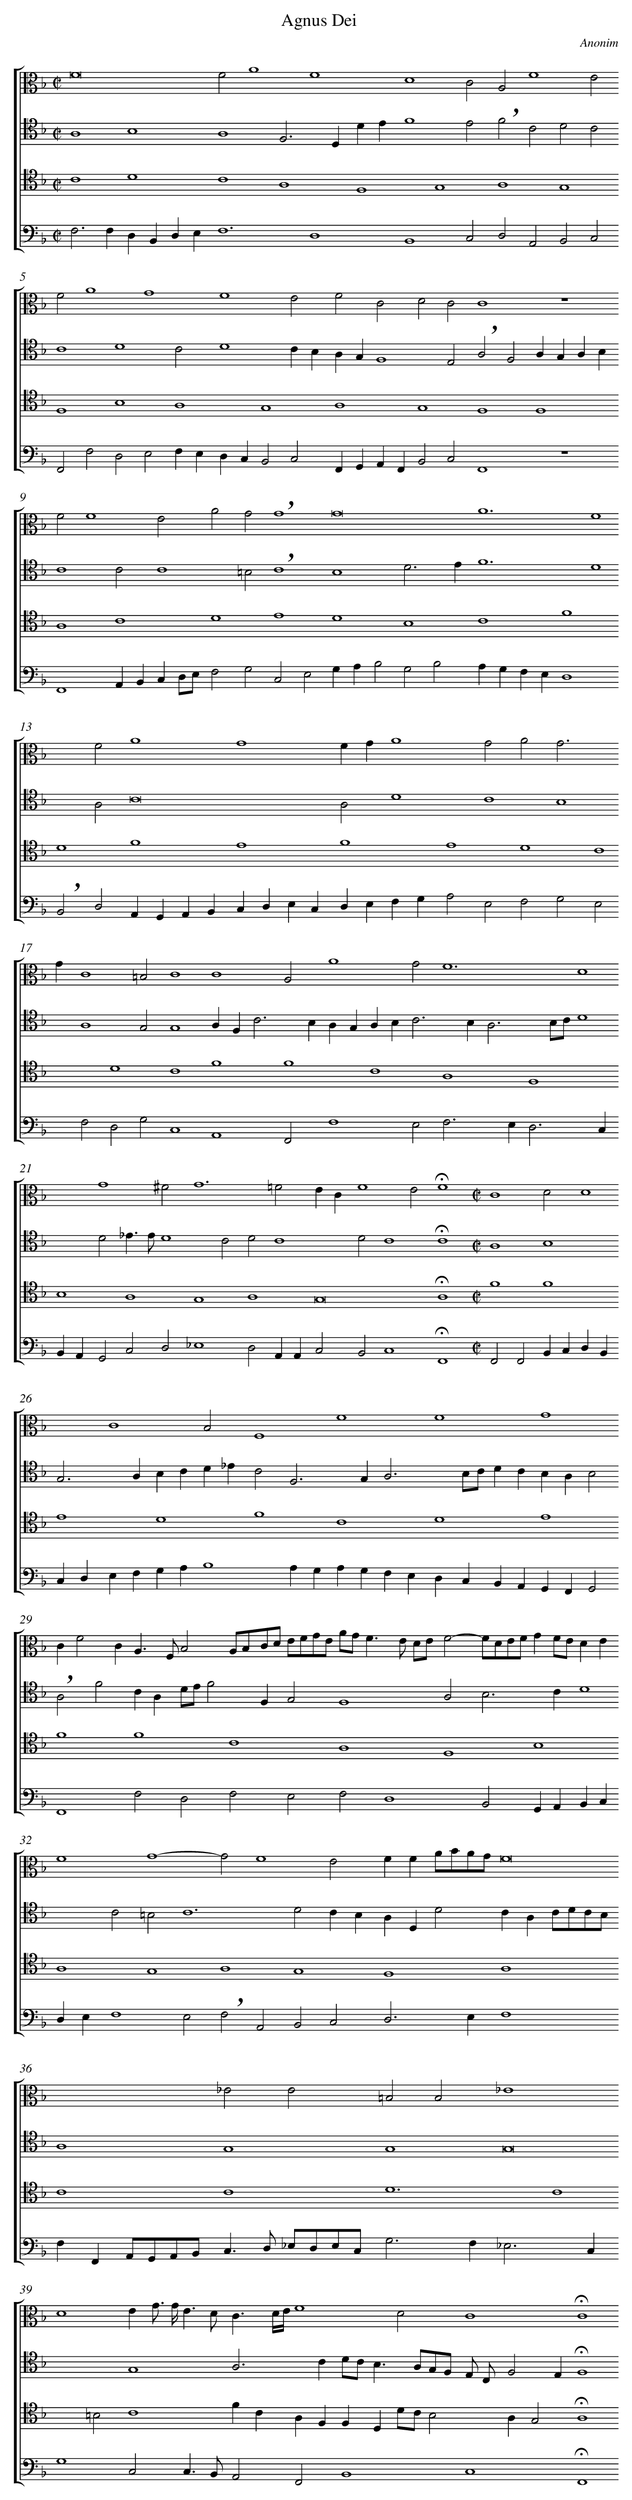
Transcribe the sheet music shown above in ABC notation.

X:1
T: Agnus Dei
C: Anonim
L: 1/4
M: C|
%%staves [1 2 3 4]
V: 1 clef=alto
V: 2 clef=tenor
V: 3 clef=tenor
V: 4 clef=bass
K: F
[V:1] F8 [|]
[V:2] A,4B,4 [|]
[V:3] C4D4 [|]
[V:4] F,2>F,2D,B,,D,E, [|]
[V:1] F2A4F4 [|]
[V:2] A,4F,3D, [|]
[V:3] C4A,4 [|]
[V:4] F,6D,4 [|]
[V:1] D4C2 [|]
[V:2] DEF4E2 [|]
[V:3] F,4G,4 [|]
[V:4] B,,4C,2 [|]
[V:1] A,2F4E2 [|]
[V:2] !breath!F2C2D2C2 [|]
[V:3] A,4G,4 [|]
[V:4] D,2A,,2B,,2C,2 [|]
[V:1] F2A4G4 [|]
[V:2] C4D4 [|]
[V:3] F,4B,4 [|]
[V:4] F,,2F,2D,2E,2 [|]
[V:1] F4E2 [|]
[V:2] C2D4CB, [|]
[V:3] A,4G,4 [|]
[V:4] F,E,D,C,B,,2C,2 [|]
[V:1] F2C2D2C2 [|]
[V:2] A,G,F,4E,2 [|]
[V:3] A,4G,4 [|]
[V:4] F,,G,,A,,F,,B,,2C,2 [|]
[V:1] C4z4 [|]
[V:2] !breath!A,2F,2A,G,A,B, [|]
[V:3] F,4F,4 [|]
[V:4] F,,4z4 [|]
[V:1] F2F4E2 [|]
[V:2] C4C2C4 [|]
[V:3] A,4C4 [|]
[V:4] F,,4A,,B,,C,D,/E,/ [|]
[V:1] A2G2!breath!G4 [|]
[V:2] =B,2!breath!C4 [|]
[V:3] D4E4 [|]
[V:4] F,2G,2C,2E,2 [|]
[V:1] G8 [|]
[V:2] B,4D3E [|]
[V:3] D4B,4 [|]
[V:4] G,A,B,2G,2B,2 [|]
[V:1] A6F4 [|]
[V:2] F6D4 [|]
[V:3] C4F4 [|]
[V:4] A,G,F,E,D,4 [|]
[V:1] F2A4 [|]
[V:2] A,2C8 [|]
[V:3] D4F4 [|]
[V:4] !breath!B,,2D,2A,,G,,A,,B,, [|]
[V:1] G4FGA4 [|]
[V:2] A,2D4 [|]
[V:3] E4F4 [|]
[V:4] C,D,E,C,D,E,F,G, [|]
[V:1] G2A2G3 [|]
[V:2] C4B,4 [|]
[V:3] E4D4 [|]
[V:4] A,2E,2F,2G,2 [|]
[V:1] GC4=B,2 [|]
[V:2] A,4G,2 [|]
[V:3] C4D4 [|]
[V:4] E,2F,2D,2G,2 [|]
[V:1] C4C4 [|]
[V:2] G,4A,F,C3 [|]
[V:3] C4F4 [|]
[V:4] C,4A,,4 [|]
[V:1] A,2A4G2 [|]
[V:2] B,A,G,A,B,C3 [|]
[V:3] F4C4 [|]
[V:4] F,,2F,4E,2 [|]
[V:1] F6D4 [|]
[V:2] B,2<A,2B,/C/D4 [|]
[V:3] A,4F,4 [|]
[V:4] F,2>E,2D,3C, [|]
[V:1] G4^F2 [|]
[V:2] D2_E>ED4 [|]
[V:3] B,4A,4 [|]
[V:4] B,,A,,G,,2C,2D,2 [|]
[V:1] G6=F2 [|]
[V:2] C2D2C4 [|]
[V:3] G,4A,4 [|]
[V:4] _E,4D,2A,,A,, [|]
[V:1] ECF4E2 [|]
[V:2] D2C4 [|]
[V:3] G,8 [|]
[V:4] C,2B,,2C,4 [|]
[V:1] !fermata!F4 [|]
[V:2] !fermata!C4 [|]
[V:3] !fermata!A,4 [|]
[V:4] !fermata!F,,4 [|]
[V:1] [M:C|]C4D2D4 [|]
[V:2] [M:C|]A,4B,4 [|]
[V:3] [M:C|]F4F4 [|]
[V:4] [M:C|]F,,2F,,2B,,C,D,B,, [|]
[V:1] C4B,2 [|]
[V:2] G,2>A,2B,CD_E [|]
[V:3] E4D4 [|]
[V:4] C,D,E,F,G,A,B,4 [|]
[V:1] F,4F4 [|]
[V:2] C2F,2>G,2A,3 [|]
[V:3] F4C4 [|]
[V:4] A,G,A,G,F,E, [|]
[V:1] F4G4 [|]
[V:2] B,/C/DCB,A,B,2 [|]
[V:3] D4E4 [|]
[V:4] D,C,B,,A,,G,,F,,G,,2 [|]
[V:1] CF2CA,>F,B,2 [|]
[V:2] !breath!A,2F2CA,D/E/F2 [|]
[V:3] F4F4 [|]
[V:4] F,,4F,2D,2 [|]
[V:1] A,/B,/C/D/ E/F/G/E/ A/G<FE/ D/E/ [|]
[V:2] F,G,2F,4 [|]
[V:3] C4A,4 [|]
[V:4] F,2E,2F,2D,4 [|]
[V:1] F2-F/D/E/F/GF/E/DE [|]
[V:2] A,2B,2>C2D4 [|]
[V:3] F,4B,4 [|]
[V:4] B,,2G,,A,,B,,C, [|]
[V:1] F4G4- [|]
[V:2] C2=B,2C6 [|]
[V:3] A,4G,4 [|]
[V:4] D,E,F,4E,2 [|]
[V:1] G2F4E2 [|]
[V:2] D2CB, [|]
[V:3] A,4G,4 [|]
[V:4] !breath!F,2A,,2B,,2C,2 [|]
[V:1] FFA/B/A/G/F8 [|]
[V:2] A,D,D2CA,C/D/C/B,/ [|]
[V:3] F,4A,4 [|]
[V:4] D,2>E,2F,4 [|]
[V:1] _E2E2 [|]
[V:2] A,4G,4 [|]
[V:3] C4C4 [|]
[V:4] F,F,,A,,/G,,/A,,/B,,<C,D,/ _E,/D,/E,/C,/ [|]
[V:1] =B,2B,2_E4 [|]
[V:2] G,4G,8 [|]
[V:3] D6C4 [|]
[V:4] G,2>F,2_E,3C, [|]
[V:1] D4EG/> G/E3/D/ [|]
[V:2] G,4 [|]
[V:3] =B,2C4 [|]
[V:4] G,4C,2C,3/B,,/ [|]
[V:1] C3/D//E//F4D2 [|]
[V:2] A,2>C2D/C<B,A,/G,/F,/ [|]
[V:3] FCA,F,F,D,D/C/B,2 [|]
[V:4] A,,2F,,2B,,4 [|]
[V:1] C4!fermata!C4 [|]
[V:2] E,/ C,/F,2E,!fermata!F,4 [|]
[V:3] A,G,2!fermata!A,4 [|]
[V:4] C,4!fermata!F,,4 [|]
